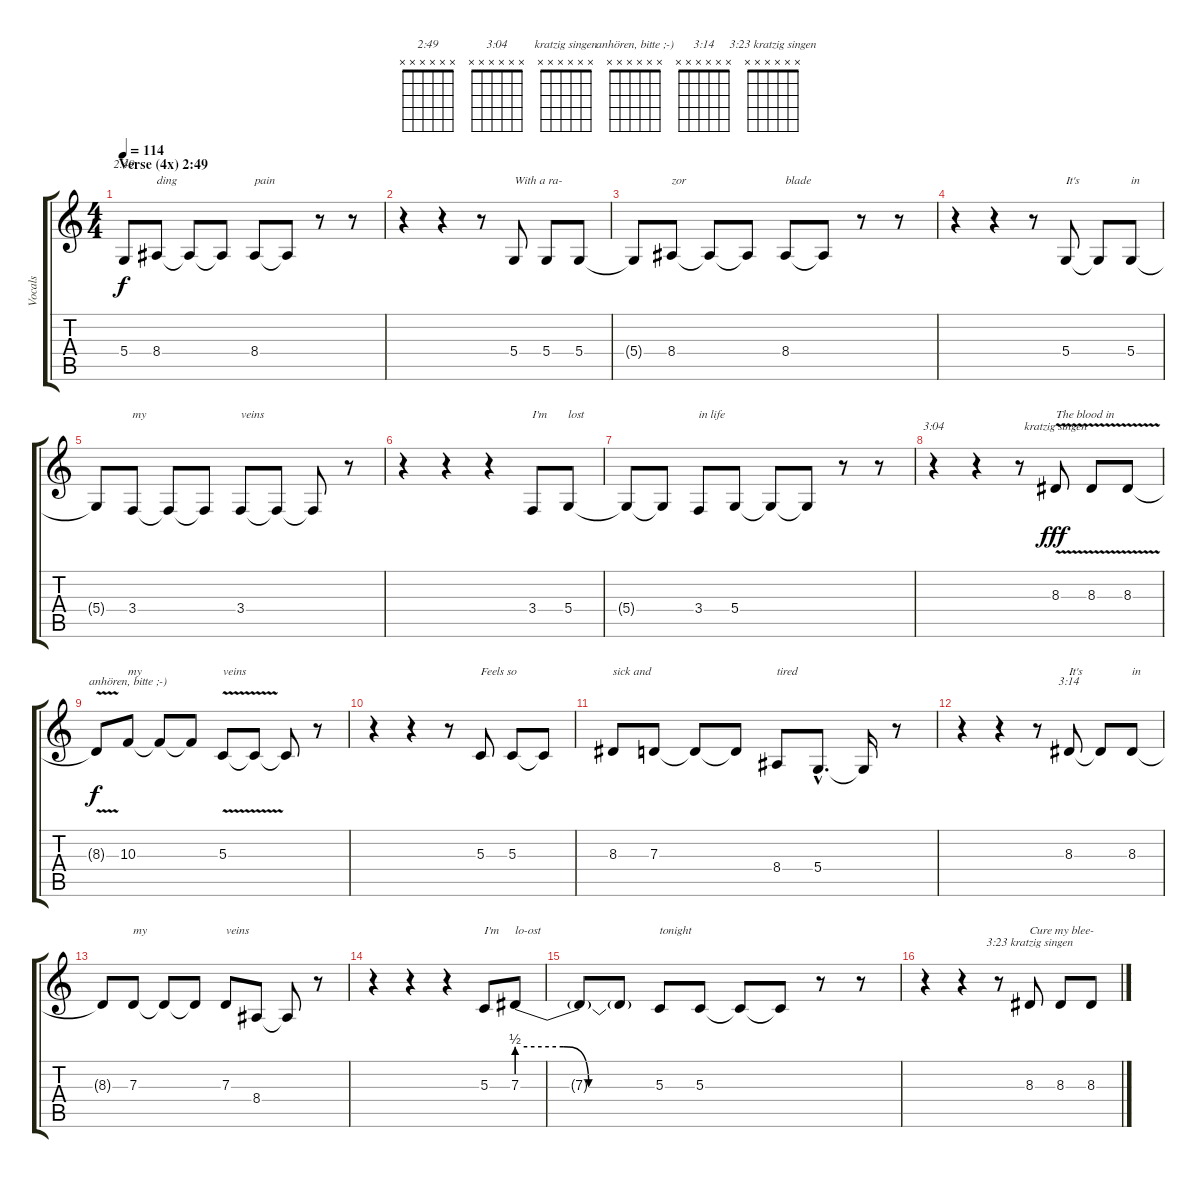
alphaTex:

\track ("Vocals" "Vocals") {instrument stringensemble1}
\staff {score tabs}
\tuning (E4 B3 G3 D3 A2 E2) {hide}
\chord ("2:49" x x x x x x)
\chord ("3:04" x x x x x x)
\chord ("kratzig singen" x x x x x x)
\chord ("anhören, bitte ;-)" x x x x x x)
\chord ("3:14" x x x x x x)
\chord ("3:23 kratzig singen" x x x x x x)
\ts (4 4)
\section ("" "Verse (4x) 2:49 ")
\tempo 114
\clef g2
\ks c
5.4{t}.8{ch "2:49" dy f} 8.4.8{txt "ding"} 8.4{t}.8 8.4{t}.8 8.4.8{txt "pain"} 8.4{t}.8 r.8 r.8 |
r.4 r.4 r.8 5.4.8{txt "With a ra-"} 5.4.8 5.4.8 |
5.4{t}.8 8.4.8{txt "zor"} 8.4{t}.8 8.4{t}.8 8.4.8{txt "blade"} 8.4{t}.8 r.8 r.8 |
r.4 r.4 r.8 5.4.8{txt "It's"} 5.4{t}.8 5.4.8{txt "in"} |
5.4{t}.8 3.4.8{txt "my"} 3.4{t}.8 3.4{t}.8 3.4.8{txt "veins"} 3.4{t}.8 3.4{t}.8 r.8 |
r.4 r.4 r.4 3.4.8{txt "I'm"} 5.4.8{txt "lost"} |
5.4{t}.8 5.4{t}.8 3.4.8{txt "in life"} 5.4.8 5.4{t}.8 5.4{t}.8 r.8 r.8 |
r.4{ch "3:04"} r.4 r.8 8.3{v}.8{ch "kratzig singen" txt "The blood in" dy fff} 8.3{v}.8 8.3{v}.8 |
8.3{t}.8{dy f} 10.3.8{ch "anhören, bitte ;-)" txt "my"} 10.3{t}.8 10.3{t}.8 5.3{v}.8{txt "veins"} 5.3{t}.8 5.3{t}.8 r.8 |
r.4 r.4 r.8 5.3.8{txt "Feels so"} 5.3.8 5.3{t}.8 |
8.3.8{txt "sick and"} 7.3.8 7.3{t}.8 7.3{t}.8 8.4.8{txt "tired"} 5.4{hac}.8{d} 5.4{t}.16 r.8 |
r.4 r.4 r.8 8.3.8{ch "3:14" txt "It's"} 8.3{t}.8 8.3.8{txt "in"} |
8.3{t}.8 7.3.8{txt "my"} 7.3{t}.8 7.3{t}.8 7.3.8{txt "veins"} 8.4.8 8.4{t}.8 r.8 |
r.4 r.4 r.4 5.3.8{txt "I'm"} 7.3{be (custom 0 2 20 2 31 0 40 0 60 0)}.8{txt "lo-ost"} |
7.3{t}.8 7.3{t}.8 5.3.8{txt "tonight"} 5.3.8 5.3{t}.8 5.3{t}.8 r.8 r.8 |
r.4 r.4 r.8 8.3.8{ch "3:23 kratzig singen" txt "Cure my blee-"} 8.3.8 8.3.8
